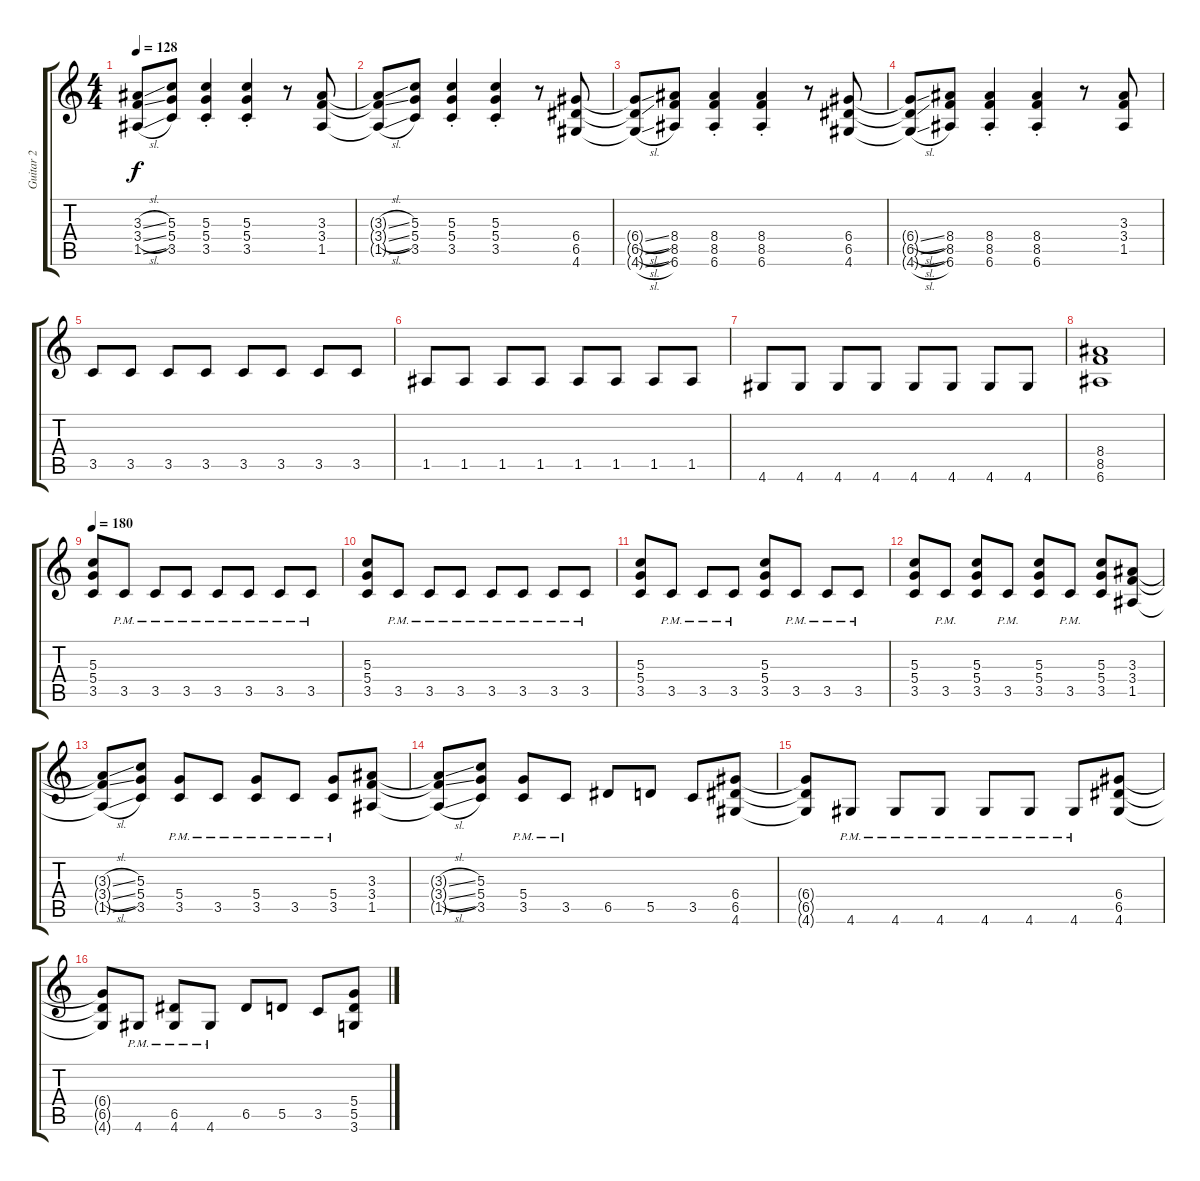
\track ("Guitar 2" "Guitar 2") {instrument overdrivenguitar}
\staff {score tabs}
\tuning (E4 B3 G3 D3 A2 E2) {hide}
\ts (4 4)
\tempo 128
\clef g2
\ks c
(3.3{sl t} 3.4{sl t} 1.5{sl t}).8{dy f} (5.3 5.4 3.5).8 (5.3{st} 5.4{st} 3.5).4 (5.3{st} 5.4{st} 3.5{st}).4 r.8 (3.3 3.4 1.5).8 |
(3.3{sl t} 3.4{sl t} 1.5{sl t}).8 (5.3 5.4 3.5).8 (5.3{st} 5.4{st} 3.5).4 (5.3{st} 5.4{st} 3.5{st}).4 r.8 (6.4 6.5 4.6).8 |
(6.4{sl t} 6.5{sl t} 4.6{sl t}).8 (8.4 8.5 6.6).8 (8.4{st} 8.5{st} 6.6{st}).4 (8.4{st} 8.5{st} 6.6{st}).4 r.8 (6.4 6.5 4.6).8 |
(6.4{sl t} 6.5{sl t} 4.6{sl t}).8 (8.4 8.5 6.6).8 (8.4{st} 8.5{st} 6.6{st}).4 (8.4{st} 8.5{st} 6.6{st}).4 r.8 (3.3 3.4 1.5).8 |
3.5.8 3.5.8 3.5.8 3.5.8 3.5.8 3.5.8 3.5.8 3.5.8 |
1.5.8 1.5.8 1.5.8 1.5.8 1.5.8 1.5.8 1.5.8 1.5.8 |
4.6.8 4.6.8 4.6.8 4.6.8 4.6.8 4.6.8 4.6.8 4.6.8 |
(8.4 8.5 6.6).1 |
\tempo 180
(5.3 5.4 3.5).8 3.5{pm}.8 3.5{pm}.8 3.5{pm}.8 3.5{pm}.8 3.5{pm}.8 3.5{pm}.8 3.5{pm}.8 |
(5.3 5.4 3.5).8 3.5{pm}.8 3.5{pm}.8 3.5{pm}.8 3.5{pm}.8 3.5{pm}.8 3.5{pm}.8 3.5{pm}.8 |
(5.3 5.4 3.5).8 3.5{pm}.8 3.5{pm}.8 3.5{pm}.8 (5.3 5.4 3.5).8 3.5{pm}.8 3.5{pm}.8 3.5{pm}.8 |
(5.3 5.4 3.5).8 3.5{pm}.8 (5.3 5.4 3.5).8 3.5{pm}.8 (5.3 5.4 3.5).8 3.5{pm}.8 (5.3 5.4 3.5).8 (3.3 3.4 1.5).8 |
(3.3{sl t} 3.4{sl t} 1.5{sl t}).8 (5.3 5.4 3.5).8 (5.4{pm} 3.5{pm}).8 3.5{pm}.8 (5.4{pm} 3.5{pm}).8 3.5{pm}.8 (5.4{pm} 3.5{pm}).8 (3.3 3.4 1.5).8 |
(3.3{sl t} 3.4{sl t} 1.5{sl t}).8 (5.3 5.4 3.5).8 (5.4 3.5{pm}).8 3.5{pm}.8 6.5.8 5.5.8 3.5.8 (6.4 6.5 4.6).8 |
(6.4{t} 6.5{t} 4.6{t}).8 4.6{pm}.8 4.6{pm}.8 4.6{pm}.8 4.6{pm}.8 4.6{pm}.8 4.6{pm}.8 (6.4 6.5 4.6).8 |
(6.4{t} 6.5{t} 4.6{t}).8 4.6{pm}.8 (6.5{pm} 4.6{pm}).8 4.6{pm}.8 6.5.8 5.5.8 3.5.8 (5.4 5.5 3.6).8
